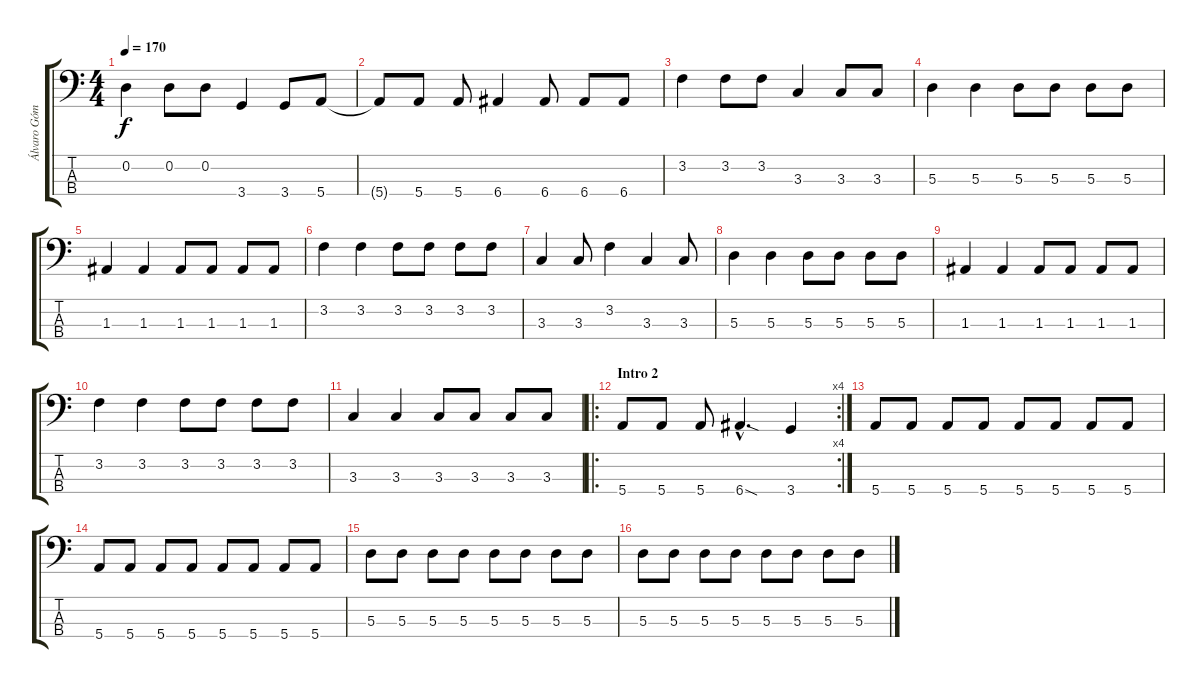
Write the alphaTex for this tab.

\track ("Álvaro Gómez (Baix)" "Álvaro Góm") {instrument electricbassfinger}
\staff {score tabs}
\tuning (G2 D2 A1 E1) {hide}
\ts (4 4)
\tempo 170
\clef f4
\ks c
0.2.4{dy f} 0.2.8 0.2.8 3.4.4 3.4.8 5.4.8 |
5.4{t}.8 5.4.8 5.4.8 6.4.4 6.4.8 6.4.8 6.4.8 |
3.2.4 3.2.8 3.2.8 3.3.4 3.3.8 3.3.8 |
5.3.4 5.3.4 5.3.8 5.3.8 5.3.8 5.3.8 |
1.3.4 1.3.4 1.3.8 1.3.8 1.3.8 1.3.8 |
3.2.4 3.2.4 3.2.8 3.2.8 3.2.8 3.2.8 |
3.3.4 3.3.8 3.2.4 3.3.4 3.3.8 |
5.3.4 5.3.4 5.3.8 5.3.8 5.3.8 5.3.8 |
1.3.4 1.3.4 1.3.8 1.3.8 1.3.8 1.3.8 |
3.2.4 3.2.4 3.2.8 3.2.8 3.2.8 3.2.8 |
3.3.4 3.3.4 3.3.8 3.3.8 3.3.8 3.3.8 |
\ro
\rc 4
\section ("" "Intro 2")
5.4.8 5.4.8 5.4.8 6.4{sod hac}.4{d} 3.4.4 |
5.4.8 5.4.8 5.4.8 5.4.8 5.4.8 5.4.8 5.4.8 5.4.8 |
5.4.8 5.4.8 5.4.8 5.4.8 5.4.8 5.4.8 5.4.8 5.4.8 |
5.3.8 5.3.8 5.3.8 5.3.8 5.3.8 5.3.8 5.3.8 5.3.8 |
5.3.8 5.3.8 5.3.8 5.3.8 5.3.8 5.3.8 5.3.8 5.3.8
